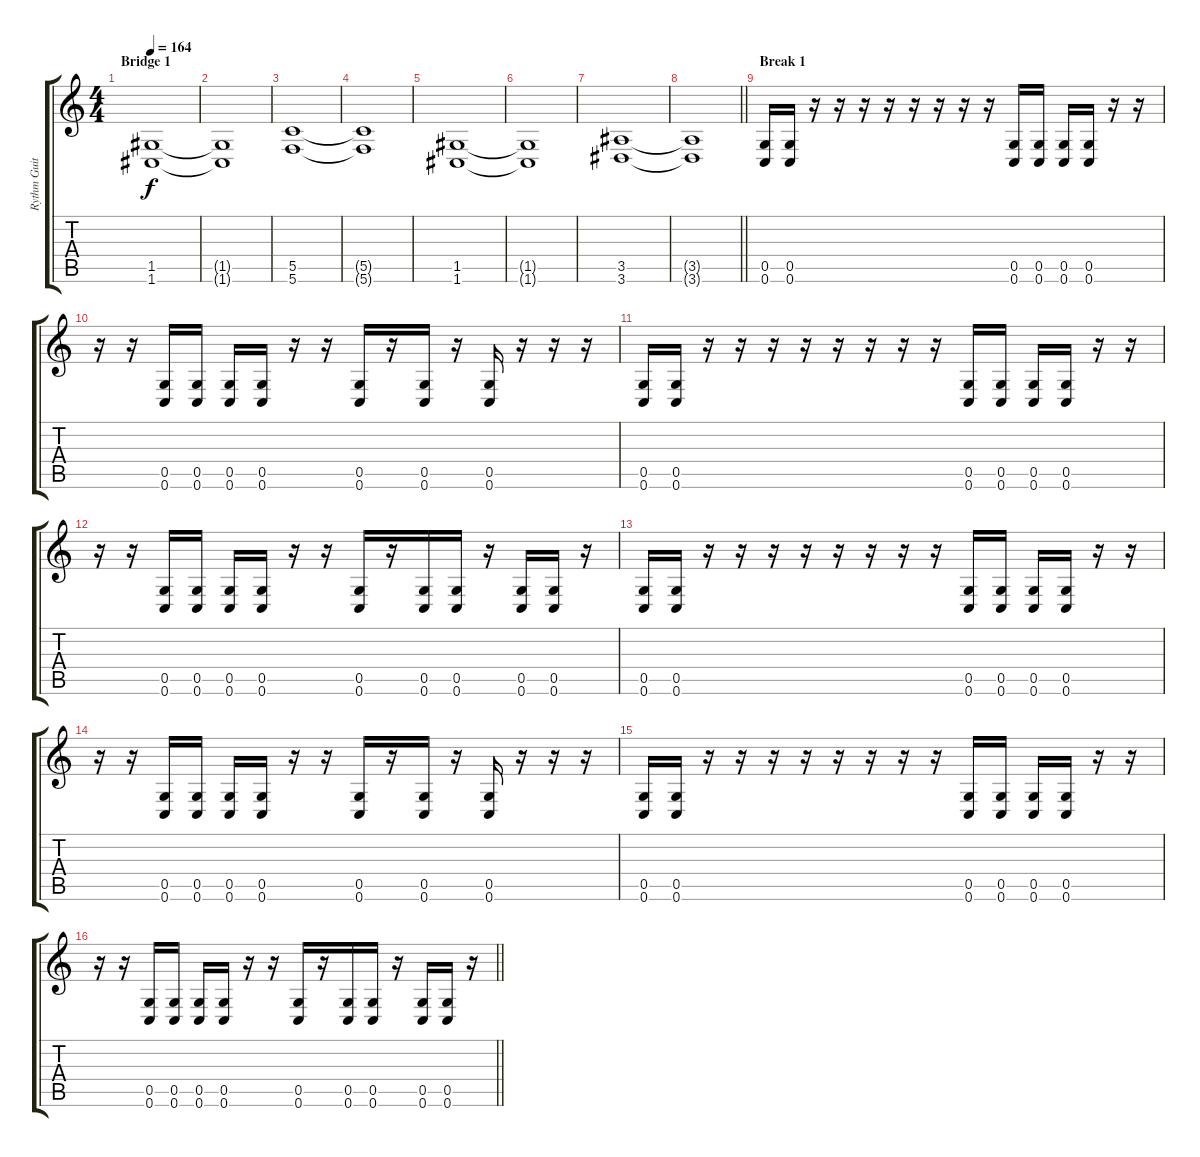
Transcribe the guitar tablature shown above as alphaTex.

\track ("Rythm Guitar (Mätze)" "Rythm Guit") {instrument distortionguitar}
\staff {score tabs}
\tuning (D4 A3 F3 C3 G2 C2) {hide}
\ts (4 4)
\section ("" "Bridge 1")
\tempo 164
\clef g2
\ks c
(1.5 1.6).1{dy f balance 8} |
(1.5{t} 1.6{t}).1 |
(5.5 5.6).1 |
(5.5{t} 5.6{t}).1 |
(1.5 1.6).1 |
(1.5{t} 1.6{t}).1 |
(3.5 3.6).1 |
\barLineRight lightlight
(3.5{t} 3.6{t}).1 |
\section ("" "Break 1")
(0.5 0.6).16{balance 12} (0.5 0.6).16 r.16 r.16 r.16 r.16 r.16 r.16 r.16 r.16 (0.5 0.6).16 (0.5 0.6).16 (0.5 0.6).16 (0.5 0.6).16 r.16 r.16 |
r.16 r.16 (0.5 0.6).16 (0.5 0.6).16 (0.5 0.6).16 (0.5 0.6).16 r.16 r.16 (0.5 0.6).16 r.16 (0.5 0.6).16 r.16 (0.5 0.6).16 r.16 r.16 r.16 |
(0.5 0.6).16 (0.5 0.6).16 r.16 r.16 r.16 r.16 r.16 r.16 r.16 r.16 (0.5 0.6).16 (0.5 0.6).16 (0.5 0.6).16 (0.5 0.6).16 r.16 r.16 |
r.16 r.16 (0.5 0.6).16 (0.5 0.6).16 (0.5 0.6).16 (0.5 0.6).16 r.16 r.16 (0.5 0.6).16 r.16 (0.5 0.6).16 (0.5 0.6).16 r.16 (0.5 0.6).16 (0.5 0.6).16 r.16 |
(0.5 0.6).16 (0.5 0.6).16 r.16 r.16 r.16 r.16 r.16 r.16 r.16 r.16 (0.5 0.6).16 (0.5 0.6).16 (0.5 0.6).16 (0.5 0.6).16 r.16 r.16 |
r.16 r.16 (0.5 0.6).16 (0.5 0.6).16 (0.5 0.6).16 (0.5 0.6).16 r.16 r.16 (0.5 0.6).16 r.16 (0.5 0.6).16 r.16 (0.5 0.6).16 r.16 r.16 r.16 |
(0.5 0.6).16 (0.5 0.6).16 r.16 r.16 r.16 r.16 r.16 r.16 r.16 r.16 (0.5 0.6).16 (0.5 0.6).16 (0.5 0.6).16 (0.5 0.6).16 r.16 r.16 |
\barLineRight lightlight
r.16 r.16 (0.5 0.6).16 (0.5 0.6).16 (0.5 0.6).16 (0.5 0.6).16 r.16 r.16 (0.5 0.6).16 r.16 (0.5 0.6).16 (0.5 0.6).16 r.16 (0.5 0.6).16 (0.5 0.6).16 r.16
